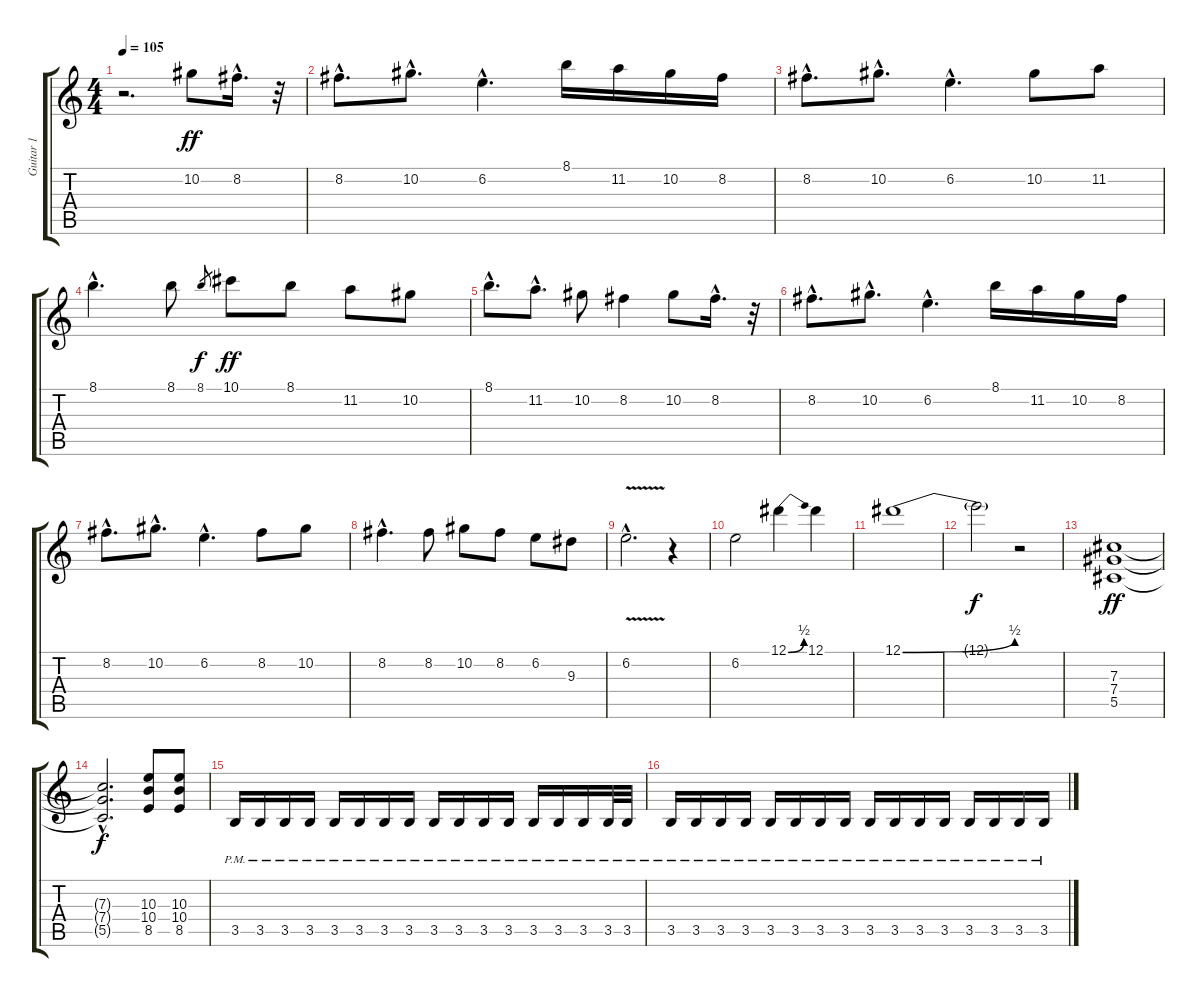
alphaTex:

\track ("Guitar 1" "Guitar 1") {instrument distortionguitar}
\staff {score tabs}
\tuning (Eb4 Bb3 Gb3 Db3 Ab2 Eb2) {hide}
\ts (4 4)
\tempo 105
\clef g2
\ks c
r.2{d dy ff instrument distortionguitar} 10.2.8 8.2{hac}.16{d} r.32 |
8.2{hac}.8{d} 10.2{hac}.8{d} 6.2{hac}.4{d} 8.1.16 11.2.16 10.2.16 8.2.16 |
8.2{hac}.8{d} 10.2{hac}.8{d} 6.2{hac}.4{d} 10.2.8 11.2.8 |
8.1{hac}.4{d} 8.1.8 8.1.8{gr dy f} 10.1.8{dy ff} 8.1.8 11.2.8 10.2.8 |
8.1{hac}.8{d} 11.2{hac}.8{d} 10.2.8 8.2.4 10.2.8 8.2{hac}.16{d} r.32 |
8.2{hac}.8{d} 10.2{hac}.8{d} 6.2{hac}.4{d} 8.1.16 11.2.16 10.2.16 8.2.16 |
8.2{hac}.8{d} 10.2{hac}.8{d} 6.2{hac}.4{d} 8.2.8 10.2.8 |
8.2{hac}.4{d} 8.2.8 10.2.8 8.2.8 6.2.8 9.3.8 |
6.2{v hac}.2{d} r.4 |
6.2.2 12.1{be (bend 0 0 60 2)}.4 12.1.4 |
12.1{be (bend 0 0 60 2)}.1 |
12.1{t}.2{dy f} r.2 |
(7.3 7.4 5.5).1{dy ff} |
(7.3{hac t} 7.4{hac t} 5.5{hac t}).2{d dy f} (10.3 10.4 8.5).8 (10.3 10.4 8.5).8 |
3.5{pm}.16{txt ""} 3.5{pm}.16 3.5{pm}.16 3.5{pm}.16 3.5{pm}.16 3.5{pm}.16 3.5{pm}.16 3.5{pm}.16 3.5{pm}.16 3.5{pm}.16 3.5{pm}.16 3.5{pm}.16 3.5{pm}.16 3.5{pm}.16 3.5{pm}.16 3.5{pm}.32 3.5{pm}.32 |
3.5{pm}.16 3.5{pm}.16 3.5{pm}.16 3.5{pm}.16 3.5{pm}.16 3.5{pm}.16 3.5{pm}.16 3.5{pm}.16 3.5{pm}.16 3.5{pm}.16 3.5{pm}.16 3.5{pm}.16 3.5{pm}.16 3.5{pm}.16 3.5{pm}.16 3.5{pm}.16
